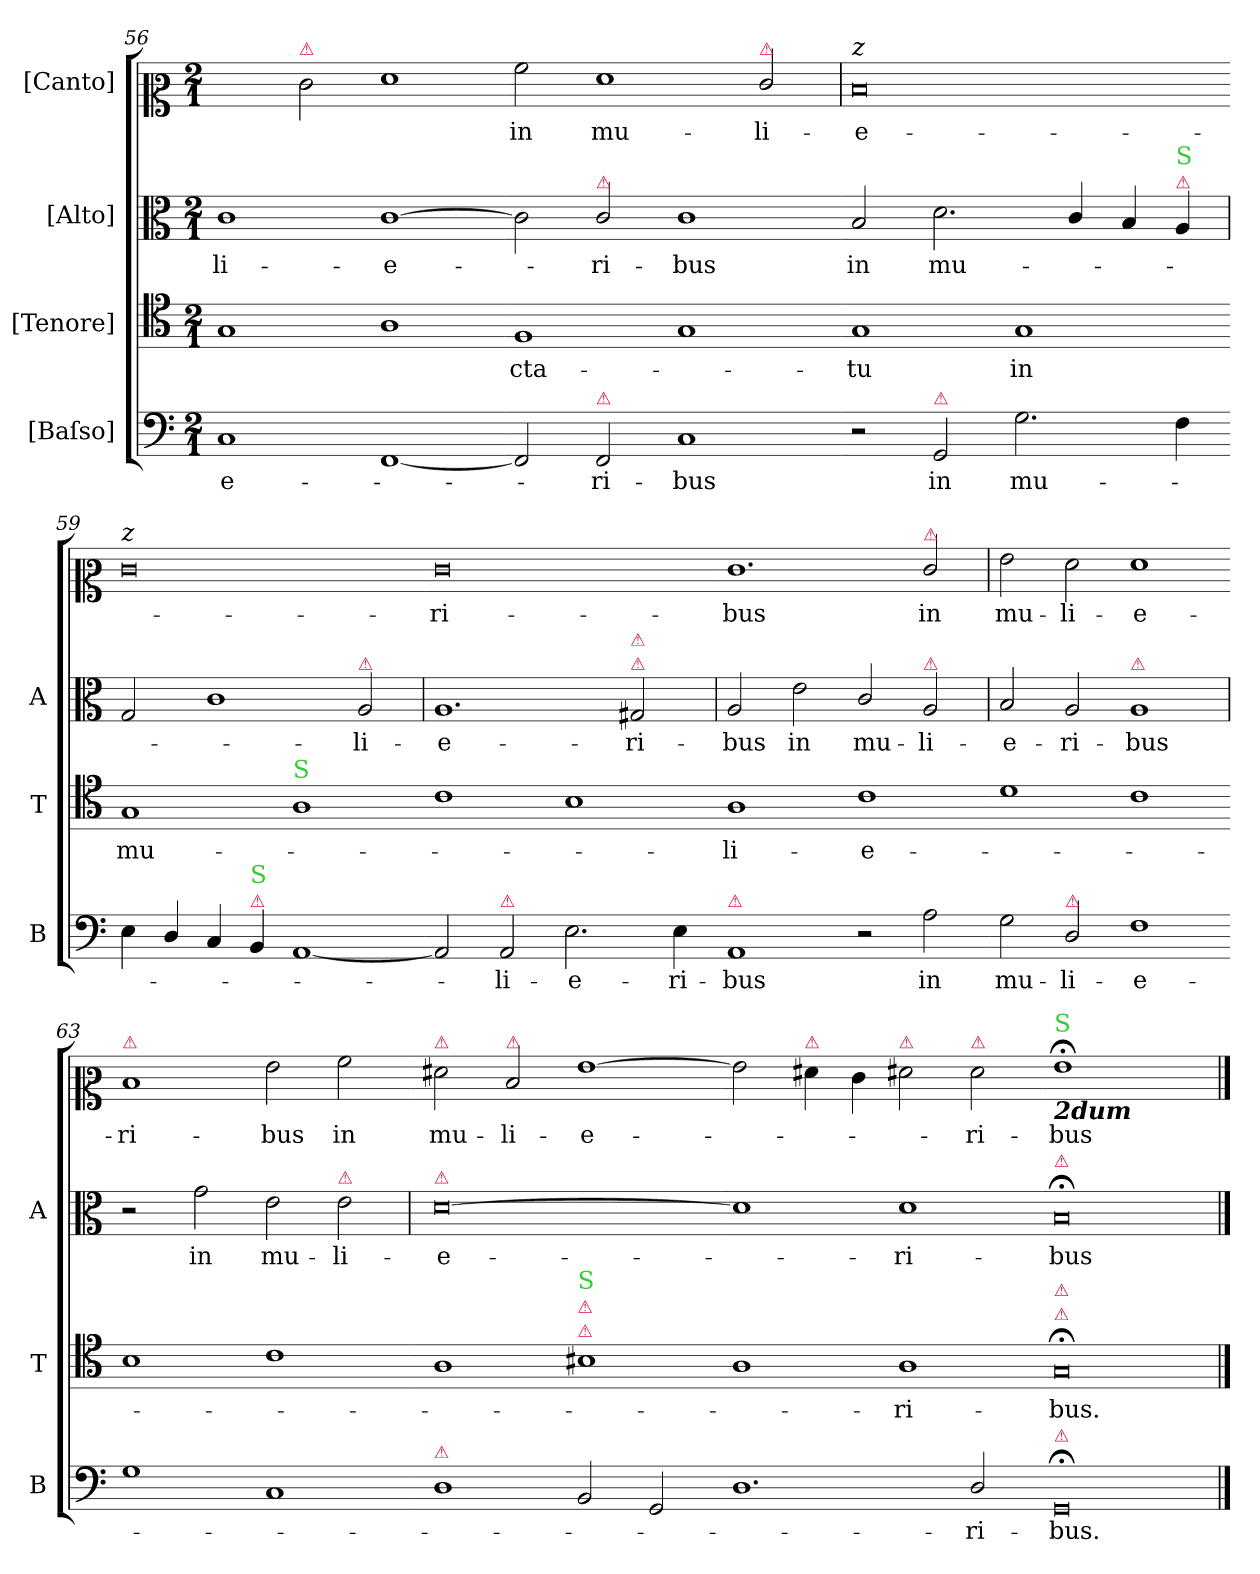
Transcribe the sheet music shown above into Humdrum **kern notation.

**kern	**text	**kern	**text	**kern	**text	**kern	**text
*part4	*part4	*part3	*part3	*part2	*part2	*part1	*part1
*staff4	*staff4	*staff3	*staff3	*staff2	*staff2	*staff1	*staff1
*I"[Baſso]	*	*I"[Tenore]	*	*I"[Alto]	*	*I"[Canto]	*
*I'B	*	*I'T	*	*I'A	*	*	*
*clefF4	*	*clefC4	*	*clefC3	*	*clefC2	*
*k[]	*	*k[]	*	*k[]	*	*k[]	*
*M2/1	*	*M2/1	*	*M2/1	*	*M2/1	*
=56	=56	=56	=56	=56	=56	=56	=56
!	!LO:LY:i	!	!	!	!	!	!
1C	-e-	1G	.	1c	-li-	2ryy	.
!	!	!	!	!	!	!LO:TX:a:color=crimson:t=⚠	!
.	.	.	.	.	.	2e\	.
[1FF	.	1A	.	[1c	-e-	1f	.
=57-	=57-	=57-	=57-	=57-	=57-	=57-	=57-
2FF]	.	1F	-cta-	2c]	.	2a\	in
!	!	!	!	!LO:TX:a:color=crimson:t=⚠	!	!	!
!LO:TX:a:color=crimson:t=⚠	!	!	!	!	!	!	!
!	!LO:LY:i	!	!	!	!	!	!
2FF/	-ri-	.	.	2c/	-ri-	1f	mu-
!	!LO:LY:i	!	!	!	!	!	!
1C	-bus	1G	.	1c	-bus	.	.
!	!	!	!	!	!	!LO:TX:a:color=crimson:t=⚠	!
.	.	.	.	.	.	2e/	-li-
=58-	=58	=58-	=58	=58-	=58	=58	=58
!	!	!	!	!	!	!LO:TX:a:i:t=z	!
2r	.	1G	-tu	2B/	in	0d	-e-
!LO:TX:a:color=crimson:t=⚠	!	!	!	!	!	!	!
2GG/	in	.	.	2.d\	mu-	.	.
2.G\	mu-	1G	in	.	.	.	.
.	.	.	.	4c/	.	.	.
.	.	.	.	4B/	.	.	.
!	!	!	!	!LO:TX:a:color=crimson:t=⚠	!	!	!
!	!	!	!	!LO:TX:a:color=limegreen:t=S	!	!	!
4F\	.	.	.	4A/	.	.	.
=59-	=59-	=59-	=59-	=59	=59-	=59-	=59-
!	!	!	!	!	!	!LO:TX:a:i:t=z	!
4E\	.	1G	mu-	2G/	.	0e	.
4D/	.	.	.	.	.	.	.
4C/	.	.	.	1c	.	.	.
!LO:TX:a:color=crimson:t=⚠	!	!	!	!	!	!	!
!LO:TX:a:color=limegreen:t=S	!	!	!	!	!	!	!
4BB/	.	.	.	.	.	.	.
!	!	!LO:TX:a:color=limegreen:t=S	!	!	!	!	!
[1AA	.	1A	.	.	.	.	.
!	!	!	!	!LO:TX:a:color=crimson:t=⚠	!	!	!
.	.	.	.	2A/	-li-	.	.
=60-	=60-	=60-	=60-	=60	=60-	=60-	=60-
2AA]	.	1c	.	1.A	-e-	0e	-ri-
!LO:TX:a:color=crimson:t=⚠	!	!	!	!	!	!	!
2AA/	-li-	.	.	.	.	.	.
2.E\	-e-	1B	.	.	.	.	.
!	!	!	!	!LO:TX:a:color=crimson:t=⚠	!	!	!
!	!	!	!	!LO:TX:a:color=crimson:t=⚠	!	!	!
.	.	.	.	2G#X/	-ri-	.	.
4E\	-ri-	.	.	.	.	.	.
=61-	=61-	=61-	=61-	=61	=61-	=61-	=61-
!LO:TX:a:color=crimson:t=⚠	!	!	!	!	!	!	!
1AA	-bus	1A	-li-	2A/	-bus	1.e	-bus
!	!	!	!	!	!LO:LY:i	!	!
.	.	.	.	2e\	in	.	.
!	!	!	!	!	!LO:LY:i	!	!
2r	.	1c	-e-	2c/	mu-	.	.
!	!	!	!	!	!	!LO:TX:a:color=crimson:t=⚠	!
!	!	!	!	!LO:TX:a:color=crimson:t=⚠	!	!	!
!	!	!	!	!	!LO:LY:i	!	!LO:LY:i
2A\	in	.	.	2A/	-li-	2e/	in
=62-	=62	=62-	=62	=62	=62	=62	=62
!	!	!	!	!	!LO:LY:i	!	!LO:LY:i
2G\	mu-	1d	.	2B/	-e-	2g\	mu-
!LO:TX:a:color=crimson:t=⚠	!	!	!	!	!	!	!
!	!	!	!	!	!LO:LY:i	!	!LO:LY:i
2D/	-li-	.	.	2A/	-ri-	2f\	-li-
!	!	!	!	!LO:TX:a:color=crimson:t=⚠	!	!	!
!	!	!	!	!	!LO:LY:i	!	!LO:LY:i
1F	-e-	1c	.	1A	-bus	1f	-e-
=63-	=63-	=63-	=63-	=63	=63-	=63-	=63-
!	!	!	!	!	!	!LO:TX:a:color=crimson:t=⚠	!
!	!	!	!	!	!	!	!LO:LY:i
1G	.	1B	.	2r	.	1d	-ri-
!	!	!	!	!	!LO:LY:i	!	!
.	.	.	.	2g\	in	.	.
!	!	!	!	!	!LO:LY:i	!	!LO:LY:i
1C	.	1c	.	2e\	mu-	2g\	-bus
!	!	!	!	!LO:TX:a:color=crimson:t=⚠	!	!	!
!	!	!	!	!	!LO:LY:i	!	!LO:LY:i
.	.	.	.	2e\	-li-	2a\	in
=64-	=64-	=64-	=64-	=64	=64-	=64-	=64-
!	!	!	!	!	!	!LO:TX:a:color=crimson:t=⚠	!
!	!	!	!	!LO:TX:a:color=crimson:t=⚠	!	!	!
!LO:TX:a:color=crimson:t=⚠	!	!	!	!	!	!	!
!	!	!	!	!	!LO:LY:i	!	!LO:LY:i
1D	.	1A	.	[0d	-e-	2f#X\	mu-
!	!	!	!	!	!	!LO:TX:a:color=crimson:t=⚠	!
!	!	!	!	!	!	!	!LO:LY:i
.	.	.	.	.	.	2d/	-li-
!	!	!LO:TX:a:color=crimson:t=⚠	!	!	!	!	!
!	!	!LO:TX:a:color=crimson:t=⚠	!	!	!	!	!
!	!	!LO:TX:a:color=limegreen:t=S	!	!	!	!	!
!	!	!	!	!	!	!	!LO:LY:i
2BB/	.	1B#X	.	.	.	[1g	-e-
2GG/	.	.	.	.	.	.	.
=65-	=65-	=65-	=65-	=65-	=65-	=65-	=65-
1.D	.	1A	.	1d]	.	2g]	.
!	!	!	!	!	!	!LO:TX:a:color=crimson:t=⚠	!
.	.	.	.	.	.	4f#X\	.
.	.	.	.	.	.	4e\	.
!	!	!	!	!	!	!LO:TX:a:color=crimson:t=⚠	!
!	!	!	!	!	!LO:LY:i	!	!
.	.	1A	-ri-	1d	-ri-	2f#X\	.
!	!	!	!	!	!	!LO:TX:a:color=crimson:t=⚠	!
!	!	!	!	!	!	!	!LO:LY:i
2D/	-ri-	.	.	.	.	2f#\	-ri-
=66-	=66-	=66-	=66-	=66-	=66-	=66-	=66-
!	!	!	!	!	!	!LO:TX:b:Bi:t=2dum	!
!	!	!	!	!	!	!LO:TX:a:color=limegreen:t=S	!
!	!	!	!	!LO:TX:a:color=crimson:t=⚠	!	!	!
!	!	!LO:TX:a:color=crimson:t=⚠	!	!	!	!	!
!	!	!LO:TX:a:color=crimson:t=⚠	!	!	!	!	!
!LO:TX:a:color=crimson:t=⚠	!	!	!	!	!	!	!
!	!	!	!	!	!LO:LY:i	!LO:N:vis=1	!LO:LY:i
0GG;<	-bus.	0G;<	-bus.	0B;<	-bus	0g;	-bus
==	==	==	==	==	==	==	==
*-	*-	*-	*-	*-	*-	*-	*-
